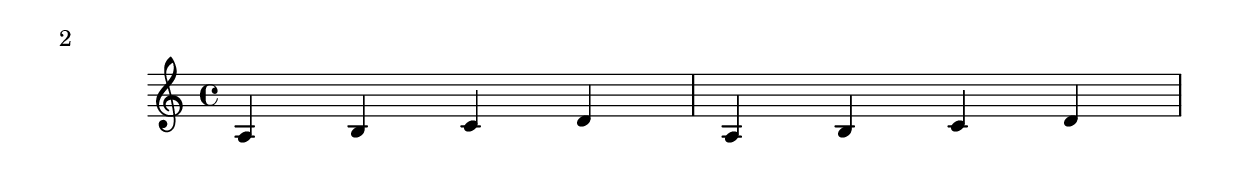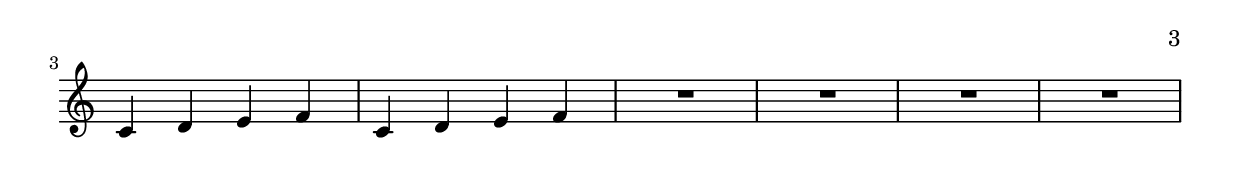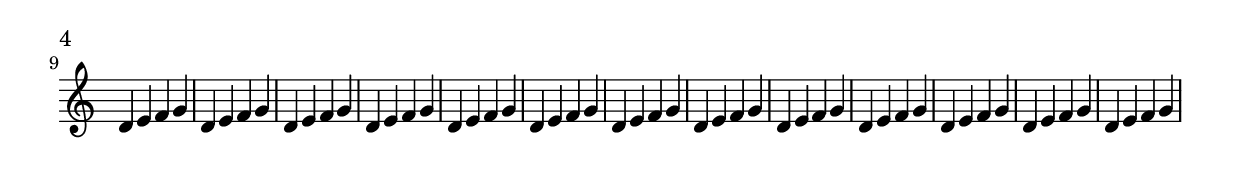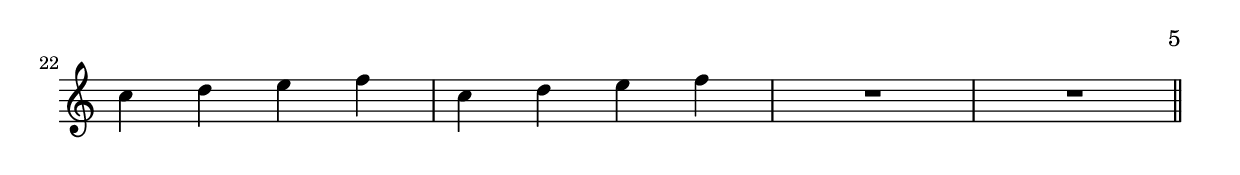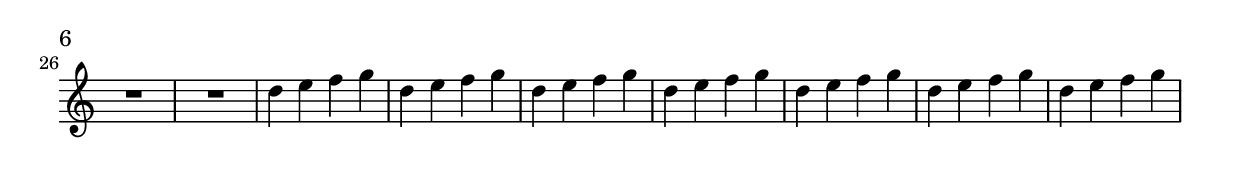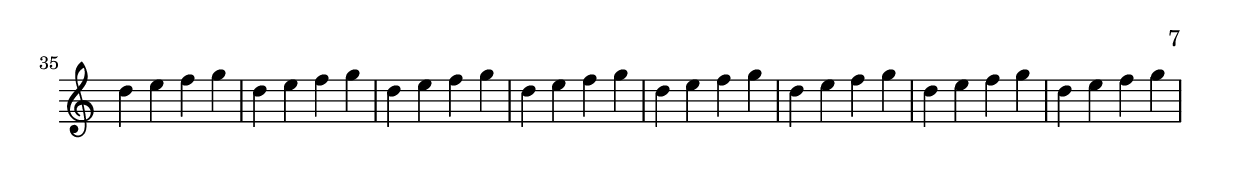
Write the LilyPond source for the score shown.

\version "2.16.0"

\header{
    texidoc="The page-turn breaker will put a page turn after
a rest unless there is a 'special' barline within the rest,
in which case the turn will go after the special barline.
"
}

\layout {
  \context {
    \Staff
    \consists "Page_turn_engraver"
  }
}

\book {

  \paper {
    #(define page-breaking ly:page-turn-breaking)
    paper-height = #35
    auto-first-page-number = ##t
    print-page-number = ##t
    print-first-page-number = ##t
  }

  \score {
    \relative c' {
      a b c d a b c d \break
      c d e f c d e f R1*4
      \repeat unfold 13 {d4 e f g} \break
      c d e f c d e f R1*2 \bar "||" R1*2
      \repeat unfold 15 {d4 e f g}
    }
  }
}

